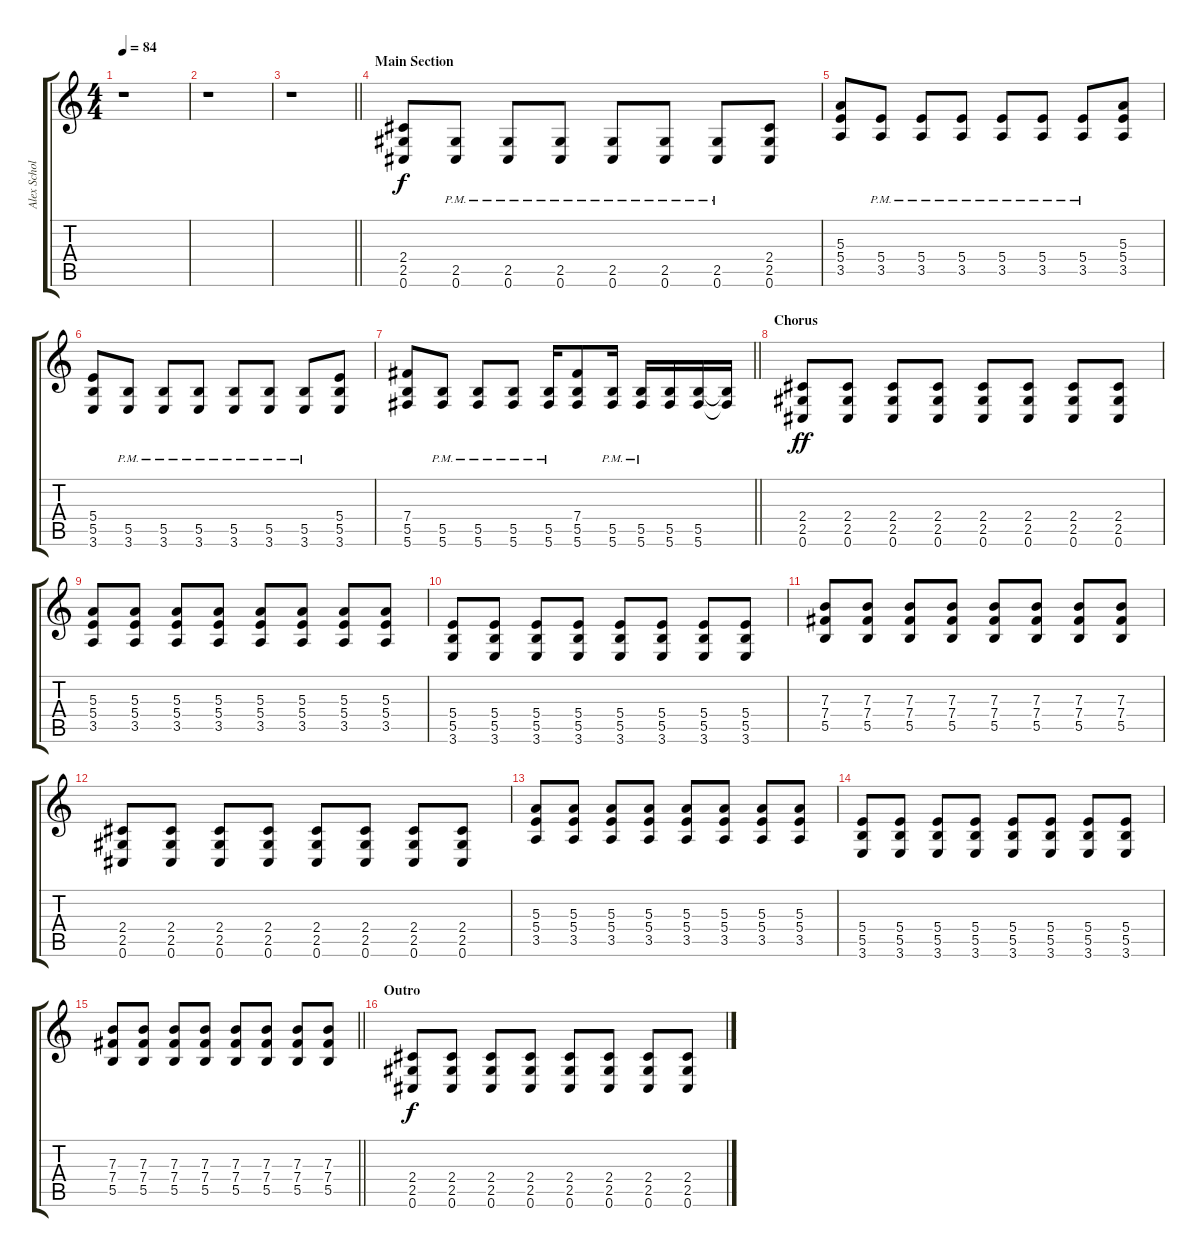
\track ("Alex Scholpp " "Alex Schol") {instrument overdrivenguitar}
\staff {score tabs}
\tuning (Db4 Ab3 E3 B2 Gb2 Db2) {hide}
\ts (4 4)
\tempo 84
\clef g2
\ks c
r.1{dy f} |
r.1 |
\barLineRight lightlight
r.1 |
\section ("" "Main Section")
(2.4 2.5 0.6).8{volume 15 instrument overdrivenguitar} (2.5{pm} 0.6{pm}).8 (2.5{pm} 0.6{pm}).8 (2.5{pm} 0.6{pm}).8 (2.5{pm} 0.6{pm}).8 (2.5{pm} 0.6{pm}).8 (2.5{pm} 0.6{pm}).8 (2.4 2.5 0.6).8 |
(5.3 5.4 3.5).8 (5.4{pm} 3.5{pm}).8 (5.4{pm} 3.5{pm}).8 (5.4{pm} 3.5{pm}).8 (5.4{pm} 3.5{pm}).8 (5.4{pm} 3.5{pm}).8 (5.4{pm} 3.5{pm}).8 (5.3 5.4 3.5).8 |
(5.4 5.5 3.6).8 (5.5{pm} 3.6{pm}).8 (5.5{pm} 3.6{pm}).8 (5.5{pm} 3.6{pm}).8 (5.5{pm} 3.6{pm}).8 (5.5{pm} 3.6{pm}).8 (5.5{pm} 3.6{pm}).8 (5.4 5.5 3.6).8 |
\barLineRight lightlight
(7.4 5.5 5.6).8 (5.5{pm} 5.6{pm}).8 (5.5{pm} 5.6{pm}).8 (5.5{pm} 5.6{pm}).8 (5.5{pm} 5.6{pm}).16 (7.4 5.5 5.6).8 (5.5{pm} 5.6).16 (5.5{pm} 5.6{pm}).16 (5.5 5.6).16 (5.5 5.6).16 (5.5{t} 5.6{t}).16 |
\section ("" "Chorus")
(2.4 2.5 0.6).8{dy ff volume 14} (2.4 2.5 0.6).8 (2.4 2.5 0.6).8 (2.4 2.5 0.6).8 (2.4 2.5 0.6).8 (2.4 2.5 0.6).8 (2.4 2.5 0.6).8 (2.4 2.5 0.6).8 |
(5.3 5.4 3.5).8 (5.3 5.4 3.5).8 (5.3 5.4 3.5).8 (5.3 5.4 3.5).8 (5.3 5.4 3.5).8 (5.3 5.4 3.5).8 (5.3 5.4 3.5).8 (5.3 5.4 3.5).8 |
(5.4 5.5 3.6).8 (5.4 5.5 3.6).8 (5.4 5.5 3.6).8 (5.4 5.5 3.6).8 (5.4 5.5 3.6).8 (5.4 5.5 3.6).8 (5.4 5.5 3.6).8 (5.4 5.5 3.6).8 |
(7.3 7.4 5.5).8 (7.3 7.4 5.5).8 (7.3 7.4 5.5).8 (7.3 7.4 5.5).8 (7.3 7.4 5.5).8 (7.3 7.4 5.5).8 (7.3 7.4 5.5).8 (7.3 7.4 5.5).8 |
(2.4 2.5 0.6).8 (2.4 2.5 0.6).8 (2.4 2.5 0.6).8 (2.4 2.5 0.6).8 (2.4 2.5 0.6).8 (2.4 2.5 0.6).8 (2.4 2.5 0.6).8 (2.4 2.5 0.6).8 |
(5.3 5.4 3.5).8 (5.3 5.4 3.5).8 (5.3 5.4 3.5).8 (5.3 5.4 3.5).8 (5.3 5.4 3.5).8 (5.3 5.4 3.5).8 (5.3 5.4 3.5).8 (5.3 5.4 3.5).8 |
(5.4 5.5 3.6).8 (5.4 5.5 3.6).8 (5.4 5.5 3.6).8 (5.4 5.5 3.6).8 (5.4 5.5 3.6).8 (5.4 5.5 3.6).8 (5.4 5.5 3.6).8 (5.4 5.5 3.6).8 |
\barLineRight lightlight
(7.3 7.4 5.5).8 (7.3 7.4 5.5).8 (7.3 7.4 5.5).8 (7.3 7.4 5.5).8 (7.3 7.4 5.5).8 (7.3 7.4 5.5).8 (7.3 7.4 5.5).8 (7.3 7.4 5.5).8 |
\section ("" "Outro")
(2.4 2.5 0.6).8{dy f instrument overdrivenguitar} (2.4 2.5 0.6).8 (2.4 2.5 0.6).8 (2.4 2.5 0.6).8 (2.4 2.5 0.6).8 (2.4 2.5 0.6).8 (2.4 2.5 0.6).8 (2.4 2.5 0.6).8
